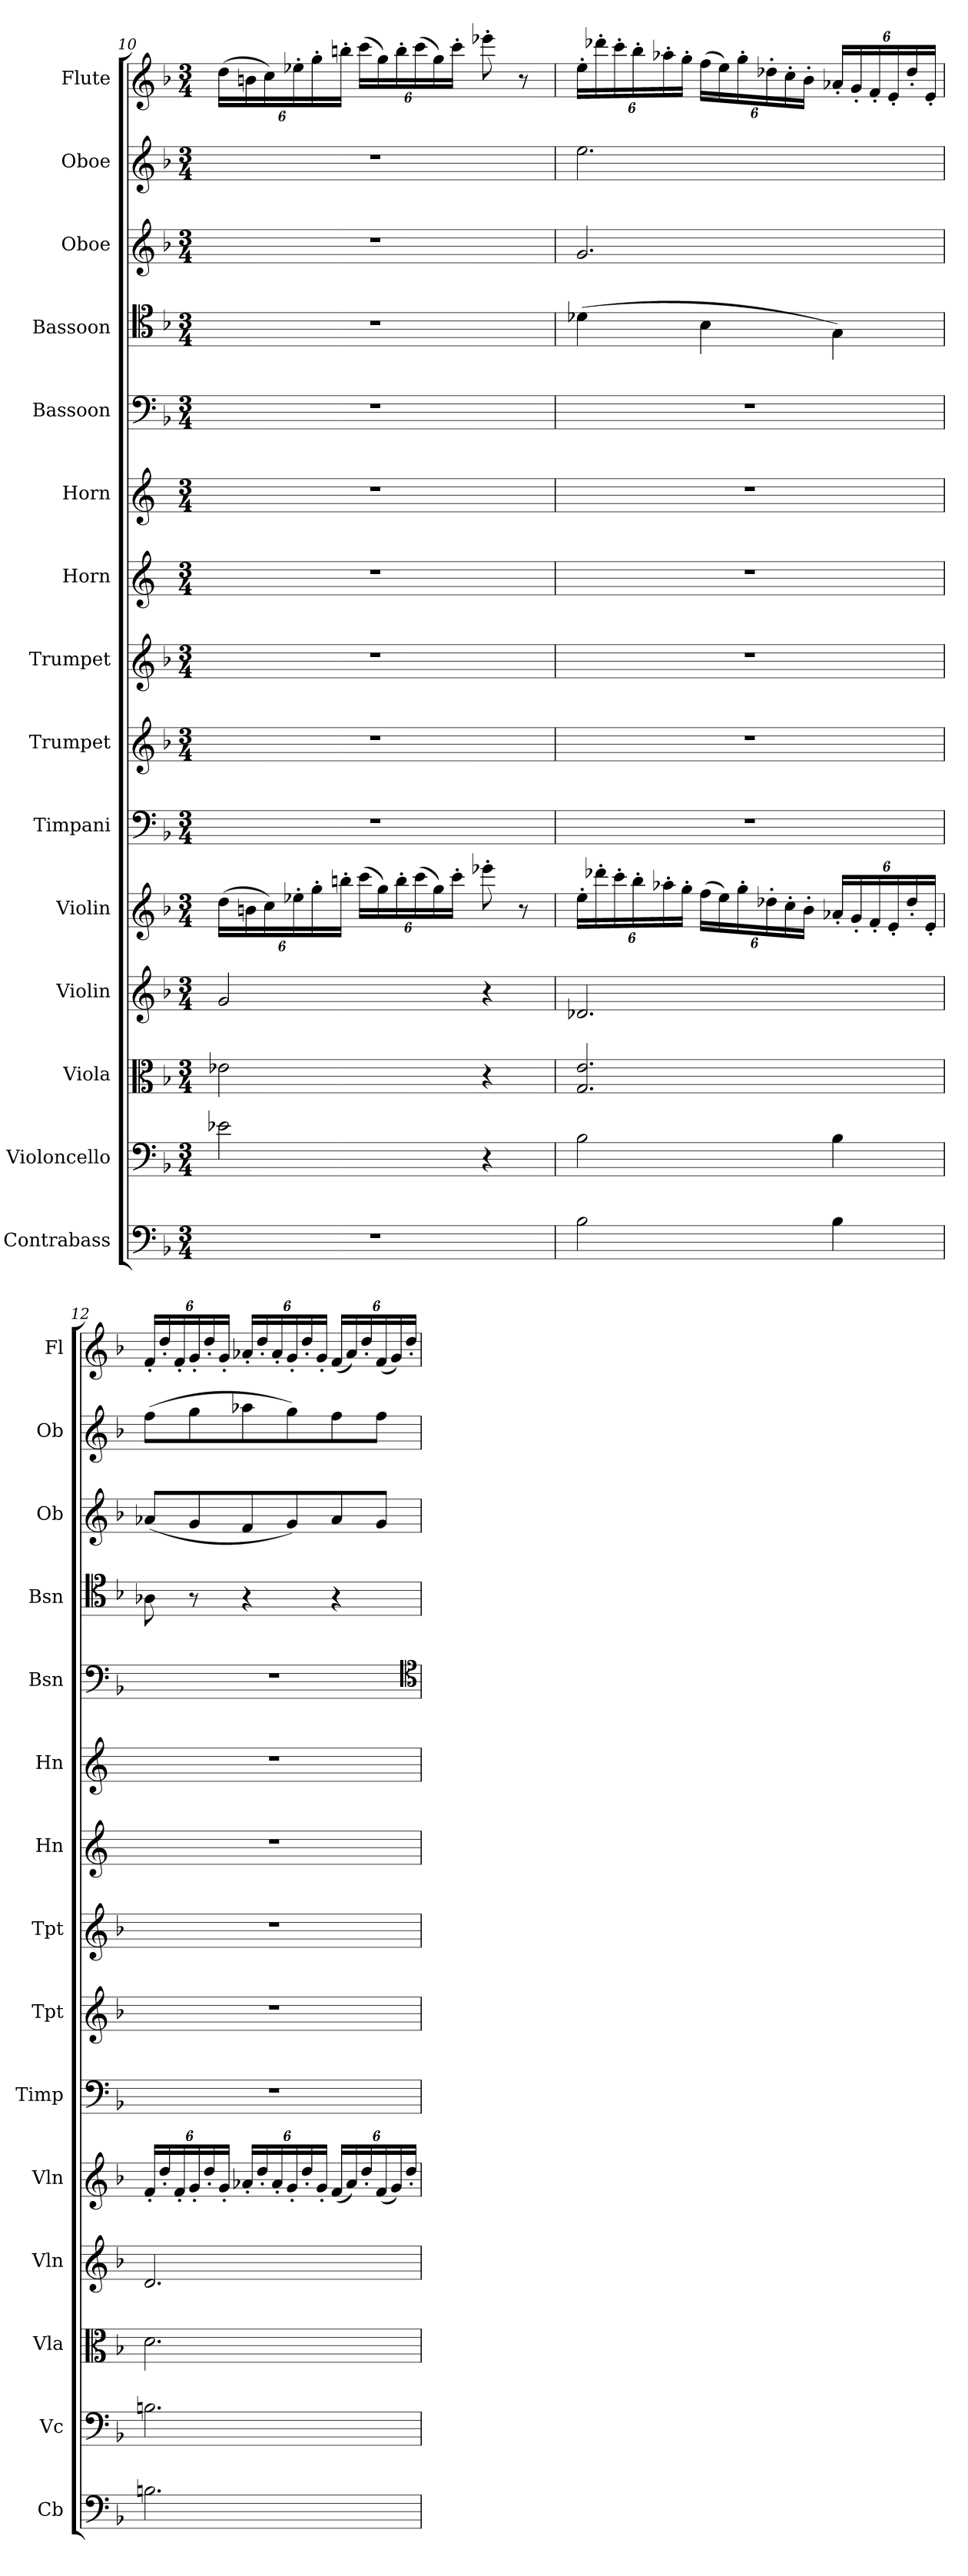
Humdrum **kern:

**kern	**kern	**kern	**kern	**kern	**kern	**kern	**kern	**kern	**kern	**kern	**kern	**kern	**kern	**kern
*part15	*part14	*part13	*part12	*part11	*part10	*part9	*part8	*part7	*part6	*part5	*part4	*part3	*part2	*part1
*staff15	*staff14	*staff13	*staff12	*staff11	*staff10	*staff9	*staff8	*staff7	*staff6	*staff5	*staff4	*staff3	*staff2	*staff1
*I"Contrabass	*I"Violoncello	*I"Viola	*I"Violin	*I"Violin	*I"Timpani	*I"Trumpet	*I"Trumpet	*I"Horn	*I"Horn	*I"Bassoon	*I"Bassoon	*I"Oboe	*I"Oboe	*I"Flute
*I'Cb	*I'Vc	*I'Vla	*I'Vln	*I'Vln	*I'Timp	*I'Tpt	*I'Tpt	*I'Hn	*I'Hn	*I'Bsn	*I'Bsn	*I'Ob	*I'Ob	*I'Fl
*clefF4	*clefF4	*clefC3	*clefG2	*clefG2	*clefF4	*clefG2	*clefG2	*clefG2	*clefG2	*clefF4	*clefC4	*clefG2	*clefG2	*clefG2
*k[b-]	*k[b-]	*k[b-]	*k[b-]	*k[b-]	*k[b-]	*k[b-]	*k[b-]	*k[]	*k[]	*k[b-]	*k[b-]	*k[b-]	*k[b-]	*k[b-]
*M3/4	*M3/4	*M3/4	*M3/4	*M3/4	*M3/4	*M3/4	*M3/4	*M3/4	*M3/4	*M3/4	*M3/4	*M3/4	*M3/4	*M3/4
=10	=10	=10	=10	=10	=10	=10	=10	=10	=10	=10	=10	=10	=10	=10
2.r	2e-X\	2e-X\	2g/	(24dd\LL	2.r	2.r	2.r	2.r	2.r	2.r	2.r	2.r	2.r	(24dd\LL
.	.	.	.	24bn\	.	.	.	.	.	.	.	.	.	24bn\
.	.	.	.	24cc\)	.	.	.	.	.	.	.	.	.	24cc\)
.	.	.	.	24ee-X'\	.	.	.	.	.	.	.	.	.	24ee-X'\
.	.	.	.	24gg'\	.	.	.	.	.	.	.	.	.	24gg'\
.	.	.	.	24bbn'\JJ	.	.	.	.	.	.	.	.	.	24bbn'\JJ
.	.	.	.	(24ccc\LL	.	.	.	.	.	.	.	.	.	(24ccc\LL
.	.	.	.	24gg\)	.	.	.	.	.	.	.	.	.	24gg\)
.	.	.	.	24bb'\	.	.	.	.	.	.	.	.	.	24bb'\
.	.	.	.	(24ccc\	.	.	.	.	.	.	.	.	.	(24ccc\
.	.	.	.	24gg\)	.	.	.	.	.	.	.	.	.	24gg\)
.	.	.	.	24ccc'\JJ	.	.	.	.	.	.	.	.	.	24ccc'\JJ
.	4r	4r	4r	8eee-X'\	.	.	.	.	.	.	.	.	.	8eee-X'\
.	.	.	.	8r	.	.	.	.	.	.	.	.	.	8r
=11	=11	=11	=11	=11	=11	=11	=11	=11	=11	=11	=11	=11	=11	=11
2B-\	2B-\	2.G/ 2.e/	2.d-X/	24ee'\LL	2.r	2.r	2.r	2.r	2.r	2.r	(4d-X\	2.g/	2.ee\	24ee'\LL
.	.	.	.	24ddd-X'\	.	.	.	.	.	.	.	.	.	24ddd-X'\
.	.	.	.	24ccc'\	.	.	.	.	.	.	.	.	.	24ccc'\
.	.	.	.	24bb-'\	.	.	.	.	.	.	.	.	.	24bb-'\
.	.	.	.	24aa-X'\	.	.	.	.	.	.	.	.	.	24aa-X'\
.	.	.	.	24gg'\JJ	.	.	.	.	.	.	.	.	.	24gg'\JJ
.	.	.	.	(24ff\LL	.	.	.	.	.	.	4B-\	.	.	(24ff\LL
.	.	.	.	24ee\)	.	.	.	.	.	.	.	.	.	24ee\)
.	.	.	.	24gg'\	.	.	.	.	.	.	.	.	.	24gg'\
.	.	.	.	24dd-X'\	.	.	.	.	.	.	.	.	.	24dd-X'\
.	.	.	.	24cc'\	.	.	.	.	.	.	.	.	.	24cc'\
.	.	.	.	24b-'\JJ	.	.	.	.	.	.	.	.	.	24b-'\JJ
4B-\	4B-\	.	.	24a-X'/LL	.	.	.	.	.	.	4G\)	.	.	24a-X'/LL
.	.	.	.	24g'/	.	.	.	.	.	.	.	.	.	24g'/
.	.	.	.	24f'/	.	.	.	.	.	.	.	.	.	24f'/
.	.	.	.	24e'/	.	.	.	.	.	.	.	.	.	24e'/
.	.	.	.	24dd-'/	.	.	.	.	.	.	.	.	.	24dd-'/
.	.	.	.	24e'/JJ	.	.	.	.	.	.	.	.	.	24e'/JJ
=12	=12	=12	=12	=12	=12	=12	=12	=12	=12	=12	=12	=12	=12	=12
2.Bn\	2.Bn\	2.d\	2.d/	24f'/LL	2.r	2.r	2.r	2.r	2.r	2.r	8A-X\	(8a-X/L	(8ff\L	24f'/LL
.	.	.	.	24dd'/	.	.	.	.	.	.	.	.	.	24dd'/
.	.	.	.	24f'/	.	.	.	.	.	.	.	.	.	24f'/
.	.	.	.	24g'/	.	.	.	.	.	.	8r	8g/	8gg\	24g'/
.	.	.	.	24dd'/	.	.	.	.	.	.	.	.	.	24dd'/
.	.	.	.	24g'/JJ	.	.	.	.	.	.	.	.	.	24g'/JJ
.	.	.	.	24a-X'/LL	.	.	.	.	.	.	4r	8f/	8aa-X\	24a-X'/LL
.	.	.	.	24dd'/	.	.	.	.	.	.	.	.	.	24dd'/
.	.	.	.	24a-'/	.	.	.	.	.	.	.	.	.	24a-'/
.	.	.	.	24g'/	.	.	.	.	.	.	.	8g/)	8gg\)	24g'/
.	.	.	.	24dd'/	.	.	.	.	.	.	.	.	.	24dd'/
.	.	.	.	24g'/JJ	.	.	.	.	.	.	.	.	.	24g'/JJ
.	.	.	.	(24f/LL	.	.	.	.	.	.	4r	8a-/	8ff\	(24f/LL
.	.	.	.	24a-/)	.	.	.	.	.	.	.	.	.	24a-/)
.	.	.	.	24dd'/	.	.	.	.	.	.	.	.	.	24dd'/
.	.	.	.	(24f/	.	.	.	.	.	.	.	8g/J	8ff\J	(24f/
.	.	.	.	24g/)	.	.	.	.	.	.	.	.	.	24g/)
.	.	.	.	24dd'/JJ	.	.	.	.	.	.	.	.	.	24dd'/JJ
*	*	*	*	*	*	*	*	*	*	*clefC4	*	*	*	*
=	=	=	=	=	=	=	=	=	=	=	=	=	=	=
*-	*-	*-	*-	*-	*-	*-	*-	*-	*-	*-	*-	*-	*-	*-
